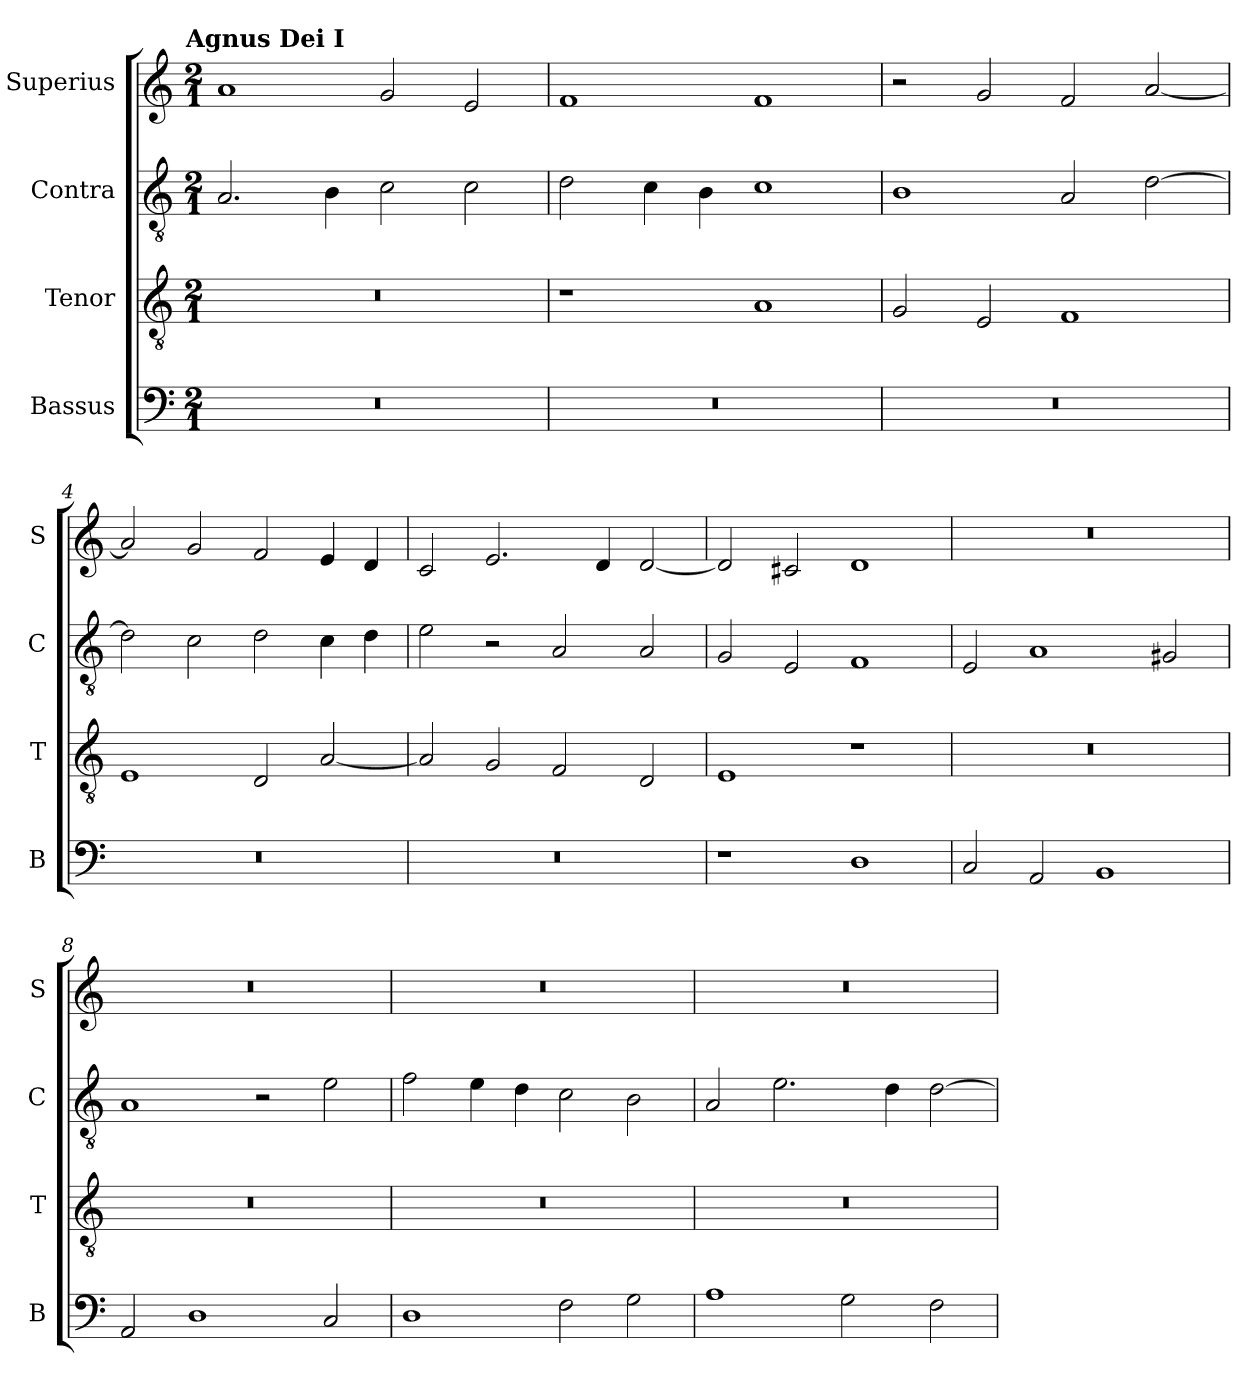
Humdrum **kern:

**kern	**kern	**kern	**kern
*part4	*part3	*part2	*part1
*staff4	*staff3	*staff2	*staff1
*I"Bassus	*I"Tenor	*I"Contra	*I"Superius
*I'B	*I'T	*I'C	*I'S
*clefF4	*clefGv2	*clefGv2	*clefG2
*k[]	*k[]	*k[]	*k[]
!!LO:TX:omd:t=Agnus Dei I
*M2/1	*M2/1	*M2/1	*M2/1
=1	=1	=1	=1
0r	0r	2.A/	1a
.	.	4B\	.
.	.	2c\	2g/
.	.	2c\	2e/
=2	=2	=2	=2
0r	1r	2d\	1f
.	.	4c\	.
.	.	4B\	.
.	1A	1c	1f
=3	=3	=3	=3
0r	2G/	1B	2r
.	2E/	.	2g/
.	1F	2A/	2f/
.	.	[2d\	[2a/
=4	=4	=4	=4
0r	1E	2d\]	2a/]
.	.	2c\	2g/
.	2D/	2d\	2f/
.	[2A/	4c\	4e/
.	.	4d\	4d/
=5	=5	=5	=5
0r	2A/]	2e\	2c/
.	2G/	2r	2.e/
.	2F/	2A/	.
.	.	.	4d/
.	2D/	2A/	[2d/
=6	=6	=6	=6
1r	1E	2G/	2d/]
.	.	2E/	2c#X/
1D	1r	1F	1d
=7	=7	=7	=7
2C/	0r	2E/	0r
2AA/	.	1A	.
1BB	.	.	.
.	.	2G#X/	.
=8	=8	=8	=8
2AA/	0r	1A	0r
1D	.	.	.
.	.	2r	.
2C/	.	2e\	.
=9	=9	=9	=9
1D	0r	2f\	0r
.	.	4e\	.
.	.	4d\	.
2F\	.	2c\	.
2G\	.	2B\	.
=10	=10	=10	=10
1A	0r	2A/	0r
.	.	2.e\	.
2G\	.	.	.
.	.	4d\	.
2F\	.	[2d\	.
=	=	=	=
*-	*-	*-	*-
